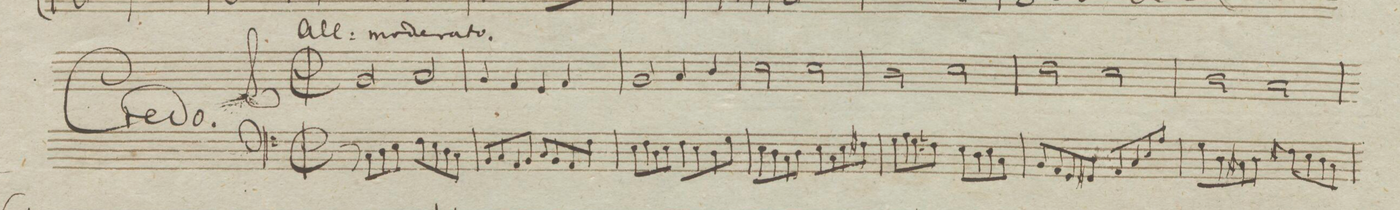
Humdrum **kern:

**kern	**fba	**dynam
*I"Organo	*	*
*clefF4	*	*
*k[]	*	*
*met(c|)	*	*
*M2/2	*	*
8r	.	.
8C/L	.	.
8D\	.	.
8E\J	.	.
8F\L	.	.
8E\	.	.
8D\	.	.
8C/J	.	.
=2	=2	=2
8BB/L	.	.
8C/	.	.
8AA/	.	.
8BB/J	.	.
8CL/	.	.
8BB/	.	.
8AA/	.	.
8F\J	.	.
=3	=3	=3
8E\L	.	.
8F\	.	.
8D\	.	.
8E\J	.	.
8F\L	.	.
8E\	.	.
8D\	.	.
8G\J	.	.
=4	=4	=4
8E\L	.	.
8D\	.	.
8C/	.	.
8D\J	.	.
8E\L	.	.
8C/	.	.
8E\	.	.
8F#X\J	.	.
=5	=5	=5
8G\L	.	.
8A\	.	.
8G\	.	.
8F\J	.	.
8E\L	.	.
8D\	.	.
8E\	.	.
8C/J	.	.
=6	=6	=6
8BB/L	.	.
8AA/	.	.
8GG/	.	.
8GG#X/J	.	.
8AAL/	.	.
8C/	.	.
8E\	.	.
8A\J	.	.
=7	=7	=7
8G\L	.	.
8D\	.	.
8C#X/	.	.
8D\J	.	.
8F#\L	.	.
8E\	.	.
8D\	.	.
8C#/J	.	.
=8	=8	=8
*-	*-	*-
